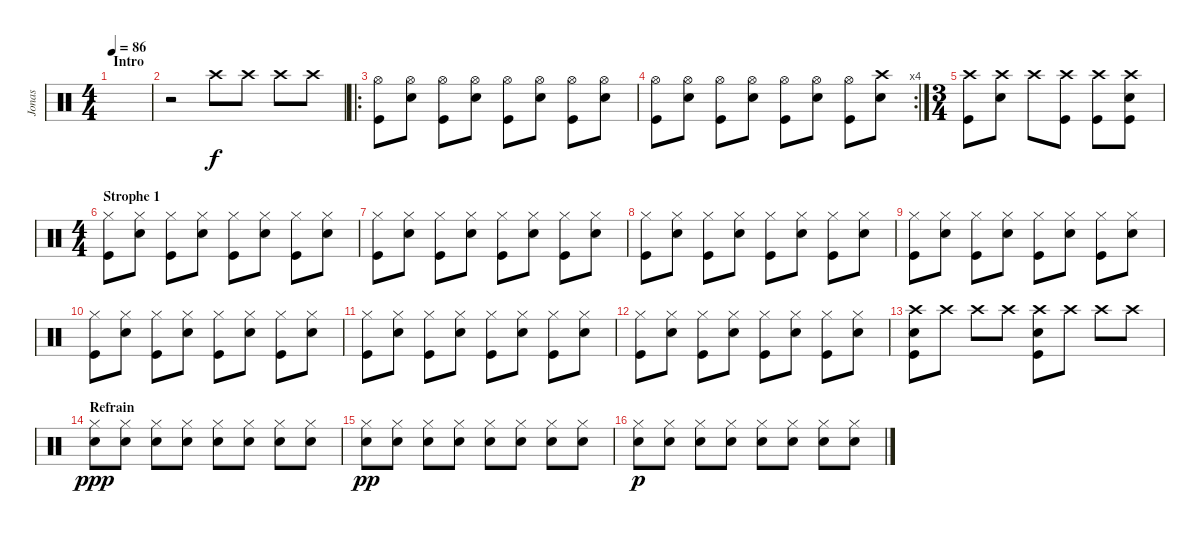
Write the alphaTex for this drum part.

\track ("Jonas" "Jonas") {instrument percussion}
\staff {score}
\articulation defaults
\ts (4 4)
\section ("" "Intro")
\tempo 86
\clef neutral
\ks c
|
r.2 "Crash high (hit)".8 "Crash high (hit)".8 "Crash high (hit)".8 "Crash high (hit)".8 |
\ro
("Hi-Hat (open)" "Kick (hit)").8 ("Hi-Hat (open)" "Snare (hit) 2").8 ("Hi-Hat (open)" "Kick (hit)").8 ("Hi-Hat (open)" "Snare (hit) 2").8 ("Hi-Hat (open)" "Kick (hit)").8 ("Hi-Hat (open)" "Snare (hit) 2").8 ("Hi-Hat (open)" "Kick (hit)").8 ("Hi-Hat (open)" "Snare (hit) 2").8 |
\rc 4
("Hi-Hat (open)" "Kick (hit)").8 ("Hi-Hat (open)" "Snare (hit) 2").8 ("Hi-Hat (open)" "Kick (hit)").8 ("Hi-Hat (open)" "Snare (hit) 2").8 ("Hi-Hat (open)" "Kick (hit)").8 ("Hi-Hat (open)" "Snare (hit) 2").8 ("Hi-Hat (open)" "Kick (hit)").8 ("Crash high (hit)" "Snare (hit) 2").8 |
\ts (3 4)
("Crash high (hit)" "Kick (hit)").8 ("Crash high (hit)" "Snare (hit) 2").8 "Crash high (hit)".8 ("Crash high (hit)" "Kick (hit)").8 ("Crash high (hit)" "Kick (hit)").8 ("Crash high (hit)" "Snare (hit) 2" "Kick (hit)").8 |
\ts (4 4)
\section ("" "Strophe 1")
("Hi-Hat (closed)" "Kick (hit)").8 ("Hi-Hat (closed)" "Snare (hit) 2").8 ("Hi-Hat (closed)" "Kick (hit)").8 ("Hi-Hat (closed)" "Snare (hit) 2").8 ("Hi-Hat (closed)" "Kick (hit)").8 ("Hi-Hat (closed)" "Snare (hit) 2").8 ("Hi-Hat (closed)" "Kick (hit)").8 ("Hi-Hat (closed)" "Snare (hit) 2").8 |
("Hi-Hat (closed)" "Kick (hit)").8 ("Hi-Hat (closed)" "Snare (hit) 2").8 ("Hi-Hat (closed)" "Kick (hit)").8 ("Hi-Hat (closed)" "Snare (hit) 2").8 ("Hi-Hat (closed)" "Kick (hit)").8 ("Hi-Hat (closed)" "Snare (hit) 2").8 ("Hi-Hat (closed)" "Kick (hit)").8 ("Hi-Hat (closed)" "Snare (hit) 2").8 |
("Hi-Hat (closed)" "Kick (hit)").8 ("Hi-Hat (closed)" "Snare (hit) 2").8 ("Hi-Hat (closed)" "Kick (hit)").8 ("Hi-Hat (closed)" "Snare (hit) 2").8 ("Hi-Hat (closed)" "Kick (hit)").8 ("Hi-Hat (closed)" "Snare (hit) 2").8 ("Hi-Hat (closed)" "Kick (hit)").8 ("Hi-Hat (closed)" "Snare (hit) 2").8 |
("Hi-Hat (closed)" "Kick (hit)").8 ("Hi-Hat (closed)" "Snare (hit) 2").8 ("Hi-Hat (closed)" "Kick (hit)").8 ("Hi-Hat (closed)" "Snare (hit) 2").8 ("Hi-Hat (closed)" "Kick (hit)").8 ("Hi-Hat (closed)" "Snare (hit) 2").8 ("Hi-Hat (closed)" "Kick (hit)").8 ("Hi-Hat (closed)" "Snare (hit) 2").8 |
("Hi-Hat (closed)" "Kick (hit)").8 ("Hi-Hat (closed)" "Snare (hit) 2").8 ("Hi-Hat (closed)" "Kick (hit)").8 ("Hi-Hat (closed)" "Snare (hit) 2").8 ("Hi-Hat (closed)" "Kick (hit)").8 ("Hi-Hat (closed)" "Snare (hit) 2").8 ("Hi-Hat (closed)" "Kick (hit)").8 ("Hi-Hat (closed)" "Snare (hit) 2").8 |
("Hi-Hat (closed)" "Kick (hit)").8 ("Hi-Hat (closed)" "Snare (hit) 2").8 ("Hi-Hat (closed)" "Kick (hit)").8 ("Hi-Hat (closed)" "Snare (hit) 2").8 ("Hi-Hat (closed)" "Kick (hit)").8 ("Hi-Hat (closed)" "Snare (hit) 2").8 ("Hi-Hat (closed)" "Kick (hit)").8 ("Hi-Hat (closed)" "Snare (hit) 2").8 |
("Hi-Hat (closed)" "Kick (hit)").8 ("Hi-Hat (closed)" "Snare (hit) 2").8 ("Hi-Hat (closed)" "Kick (hit)").8 ("Hi-Hat (closed)" "Snare (hit) 2").8 ("Hi-Hat (closed)" "Kick (hit)").8 ("Hi-Hat (closed)" "Snare (hit) 2").8 ("Hi-Hat (closed)" "Kick (hit)").8 ("Hi-Hat (closed)" "Snare (hit) 2").8 |
("Crash high (hit)" "Snare (hit) 2" "Kick (hit)").8 "Crash high (hit)".8 "Crash high (hit)".8 "Crash high (hit)".8 ("Crash high (hit)" "Snare (hit) 2" "Kick (hit)").8 "Crash high (hit)".8 "Crash high (hit)".8 "Crash high (hit)".8 |
\section ("" "Refrain")
("Hi-Hat (closed)" "Snare (hit) 2").8{dy ppp} ("Hi-Hat (closed)" "Snare (hit) 2").8 ("Hi-Hat (closed)" "Snare (hit) 2").8 ("Hi-Hat (closed)" "Snare (hit) 2").8 ("Hi-Hat (closed)" "Snare (hit) 2").8 ("Hi-Hat (closed)" "Snare (hit) 2").8 ("Hi-Hat (closed)" "Snare (hit) 2").8 ("Hi-Hat (closed)" "Snare (hit) 2").8 |
("Hi-Hat (closed)" "Snare (hit) 2").8{dy pp} ("Hi-Hat (closed)" "Snare (hit) 2").8 ("Hi-Hat (closed)" "Snare (hit) 2").8 ("Hi-Hat (closed)" "Snare (hit) 2").8 ("Hi-Hat (closed)" "Snare (hit) 2").8 ("Hi-Hat (closed)" "Snare (hit) 2").8 ("Hi-Hat (closed)" "Snare (hit) 2").8 ("Hi-Hat (closed)" "Snare (hit) 2").8 |
("Hi-Hat (closed)" "Snare (hit) 2").8{dy p} ("Hi-Hat (closed)" "Snare (hit) 2").8 ("Hi-Hat (closed)" "Snare (hit) 2").8 ("Hi-Hat (closed)" "Snare (hit) 2").8 ("Hi-Hat (closed)" "Snare (hit) 2").8 ("Hi-Hat (closed)" "Snare (hit) 2").8 ("Hi-Hat (closed)" "Snare (hit) 2").8 ("Hi-Hat (closed)" "Snare (hit) 2").8
